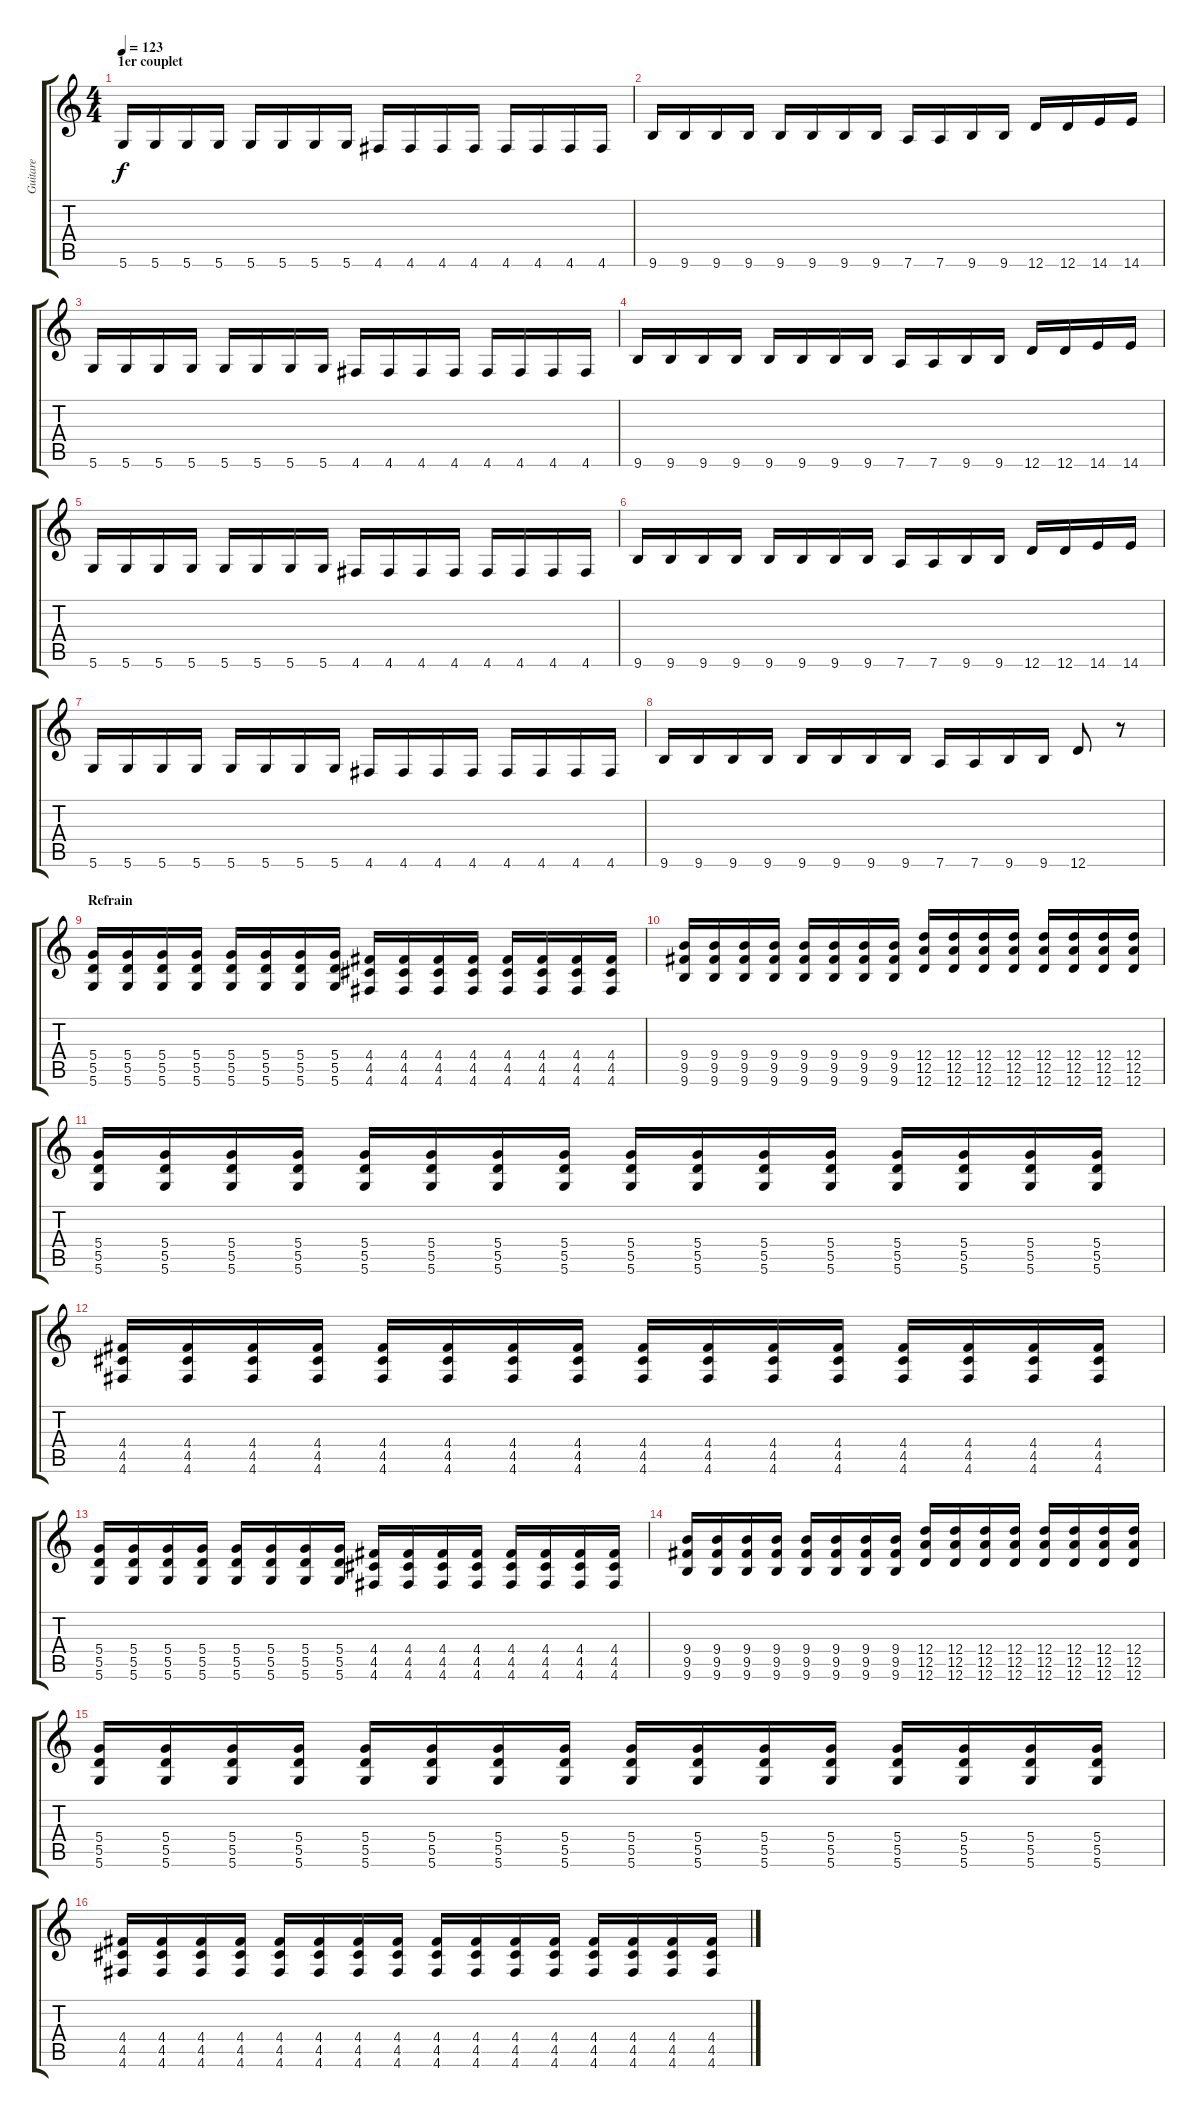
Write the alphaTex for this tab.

\track ("Guitare" "Guitare") {instrument overdrivenguitar}
\staff {score tabs}
\tuning (E4 B3 G3 D3 A2 D2) {hide}
\ts (4 4)
\section ("" "1er couplet")
\tempo 123
\clef g2
\ks c
5.6.16{dy f} 5.6.16 5.6.16 5.6.16 5.6.16 5.6.16 5.6.16 5.6.16 4.6.16 4.6.16 4.6.16 4.6.16 4.6.16 4.6.16 4.6.16 4.6.16 |
9.6.16 9.6.16 9.6.16 9.6.16 9.6.16 9.6.16 9.6.16 9.6.16 7.6.16 7.6.16 9.6.16 9.6.16 12.6.16 12.6.16 14.6.16 14.6.16 |
5.6.16 5.6.16 5.6.16 5.6.16 5.6.16 5.6.16 5.6.16 5.6.16 4.6.16 4.6.16 4.6.16 4.6.16 4.6.16 4.6.16 4.6.16 4.6.16 |
9.6.16 9.6.16 9.6.16 9.6.16 9.6.16 9.6.16 9.6.16 9.6.16 7.6.16 7.6.16 9.6.16 9.6.16 12.6.16 12.6.16 14.6.16 14.6.16 |
5.6.16 5.6.16 5.6.16 5.6.16 5.6.16 5.6.16 5.6.16 5.6.16 4.6.16 4.6.16 4.6.16 4.6.16 4.6.16 4.6.16 4.6.16 4.6.16 |
9.6.16 9.6.16 9.6.16 9.6.16 9.6.16 9.6.16 9.6.16 9.6.16 7.6.16 7.6.16 9.6.16 9.6.16 12.6.16 12.6.16 14.6.16 14.6.16 |
5.6.16 5.6.16 5.6.16 5.6.16 5.6.16 5.6.16 5.6.16 5.6.16 4.6.16 4.6.16 4.6.16 4.6.16 4.6.16 4.6.16 4.6.16 4.6.16 |
9.6.16 9.6.16 9.6.16 9.6.16 9.6.16 9.6.16 9.6.16 9.6.16 7.6.16 7.6.16 9.6.16 9.6.16 12.6.8 r.8 |
\section ("" "Refrain")
(5.4 5.5 5.6).16 (5.4 5.5 5.6).16 (5.4 5.5 5.6).16 (5.4 5.5 5.6).16 (5.4 5.5 5.6).16 (5.4 5.5 5.6).16 (5.4 5.5 5.6).16 (5.4 5.5 5.6).16 (4.4 4.5 4.6).16 (4.4 4.5 4.6).16 (4.4 4.5 4.6).16 (4.4 4.5 4.6).16 (4.4 4.5 4.6).16 (4.4 4.5 4.6).16 (4.4 4.5 4.6).16 (4.4 4.5 4.6).16 |
(9.4 9.5 9.6).16 (9.4 9.5 9.6).16 (9.4 9.5 9.6).16 (9.4 9.5 9.6).16 (9.4 9.5 9.6).16 (9.4 9.5 9.6).16 (9.4 9.5 9.6).16 (9.4 9.5 9.6).16 (12.4 12.5 12.6).16 (12.4 12.5 12.6).16 (12.4 12.5 12.6).16 (12.4 12.5 12.6).16 (12.4 12.5 12.6).16 (12.4 12.5 12.6).16 (12.4 12.5 12.6).16 (12.4 12.5 12.6).16 |
(5.4 5.5 5.6).16 (5.4 5.5 5.6).16 (5.4 5.5 5.6).16 (5.4 5.5 5.6).16 (5.4 5.5 5.6).16 (5.4 5.5 5.6).16 (5.4 5.5 5.6).16 (5.4 5.5 5.6).16 (5.4 5.5 5.6).16 (5.4 5.5 5.6).16 (5.4 5.5 5.6).16 (5.4 5.5 5.6).16 (5.4 5.5 5.6).16 (5.4 5.5 5.6).16 (5.4 5.5 5.6).16 (5.4 5.5 5.6).16 |
(4.4 4.5 4.6).16 (4.4 4.5 4.6).16 (4.4 4.5 4.6).16 (4.4 4.5 4.6).16 (4.4 4.5 4.6).16 (4.4 4.5 4.6).16 (4.4 4.5 4.6).16 (4.4 4.5 4.6).16 (4.4 4.5 4.6).16 (4.4 4.5 4.6).16 (4.4 4.5 4.6).16 (4.4 4.5 4.6).16 (4.4 4.5 4.6).16 (4.4 4.5 4.6).16 (4.4 4.5 4.6).16 (4.4 4.5 4.6).16 |
(5.4 5.5 5.6).16 (5.4 5.5 5.6).16 (5.4 5.5 5.6).16 (5.4 5.5 5.6).16 (5.4 5.5 5.6).16 (5.4 5.5 5.6).16 (5.4 5.5 5.6).16 (5.4 5.5 5.6).16 (4.4 4.5 4.6).16 (4.4 4.5 4.6).16 (4.4 4.5 4.6).16 (4.4 4.5 4.6).16 (4.4 4.5 4.6).16 (4.4 4.5 4.6).16 (4.4 4.5 4.6).16 (4.4 4.5 4.6).16 |
(9.4 9.5 9.6).16 (9.4 9.5 9.6).16 (9.4 9.5 9.6).16 (9.4 9.5 9.6).16 (9.4 9.5 9.6).16 (9.4 9.5 9.6).16 (9.4 9.5 9.6).16 (9.4 9.5 9.6).16 (12.4 12.5 12.6).16 (12.4 12.5 12.6).16 (12.4 12.5 12.6).16 (12.4 12.5 12.6).16 (12.4 12.5 12.6).16 (12.4 12.5 12.6).16 (12.4 12.5 12.6).16 (12.4 12.5 12.6).16 |
(5.4 5.5 5.6).16 (5.4 5.5 5.6).16 (5.4 5.5 5.6).16 (5.4 5.5 5.6).16 (5.4 5.5 5.6).16 (5.4 5.5 5.6).16 (5.4 5.5 5.6).16 (5.4 5.5 5.6).16 (5.4 5.5 5.6).16 (5.4 5.5 5.6).16 (5.4 5.5 5.6).16 (5.4 5.5 5.6).16 (5.4 5.5 5.6).16 (5.4 5.5 5.6).16 (5.4 5.5 5.6).16 (5.4 5.5 5.6).16 |
(4.4 4.5 4.6).16 (4.4 4.5 4.6).16 (4.4 4.5 4.6).16 (4.4 4.5 4.6).16 (4.4 4.5 4.6).16 (4.4 4.5 4.6).16 (4.4 4.5 4.6).16 (4.4 4.5 4.6).16 (4.4 4.5 4.6).16 (4.4 4.5 4.6).16 (4.4 4.5 4.6).16 (4.4 4.5 4.6).16 (4.4 4.5 4.6).16 (4.4 4.5 4.6).16 (4.4 4.5 4.6).16 (4.4 4.5 4.6).16
